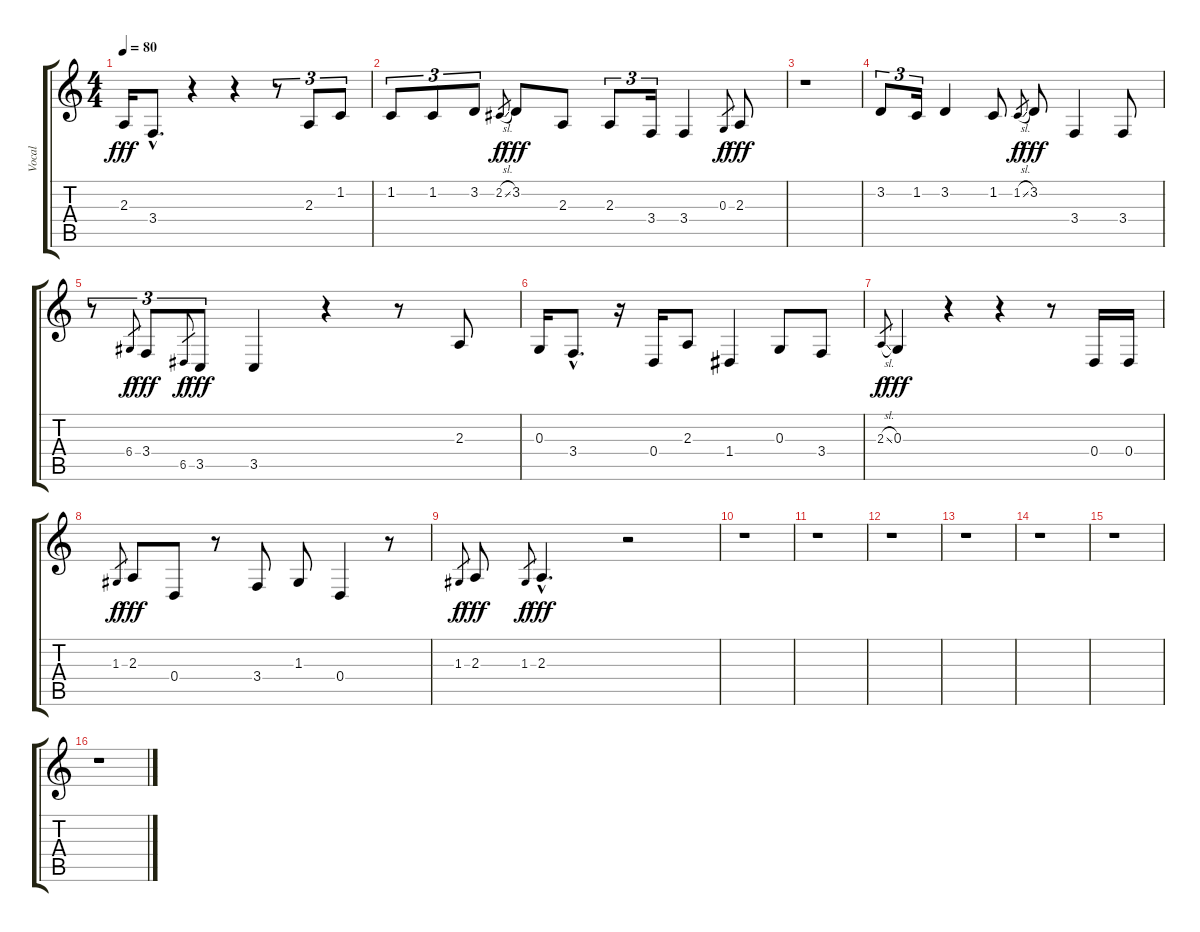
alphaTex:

\track ("Vocal" "Vocal") {instrument voiceoohs}
\staff {score tabs}
\tuning (E4 B3 G3 D3 A2 E2) {hide}
\ts (4 4)
\tempo 80
\clef g2
\ks c
2.3.16{dy fff} 3.4{hac}.8{d} r.4 r.4 r.8{tu (3 2)} 2.3.8{tu (3 2)} 1.2.8{tu (3 2)} |
1.2.8{tu (3 2)} 1.2.8{tu (3 2)} 3.2.8{tu (3 2)} 2.2{sl}.8{gr dy f} 3.2.8{dy fff} 2.3.8 2.3.8{tu (3 2)} 3.4.16{tu (3 2)} 3.4.4 0.3.8{gr dy f} 2.3.8{dy fff} |
r.1 |
3.2.8{tu (3 2)} 1.2.16{tu (3 2)} 3.2.4 1.2.8 1.2{sl}.8{gr dy f} 3.2.8{dy fff} 3.4.4 3.4.8 |
r.8{tu (3 2)} 6.4.8{gr dy f} 3.4.8{tu (3 2) dy fff} 6.5.8{gr dy f} 3.5.8{tu (3 2) dy fff} 3.5.4 r.4 r.8 2.3.8 |
0.3.16 3.4{hac}.8{d} r.16 0.4.16 2.3.8 1.4.4 0.3.8 3.4.8 |
2.3{sl}.8{gr dy f} 0.3.4{dy fff} r.4 r.4 r.8 0.4.16 0.4.16 |
1.3.8{gr dy f} 2.3.8{dy fff} 0.4.8 r.8 3.4.8 1.3.8 0.4.4 r.8 |
1.3.8{gr dy f} 2.3.8{dy fff} 1.3.8{gr dy f} 2.3{hac}.4{d dy fff} r.2 |
r.1 |
r.1 |
r.1 |
r.1 |
r.1 |
r.1 |
r.1
